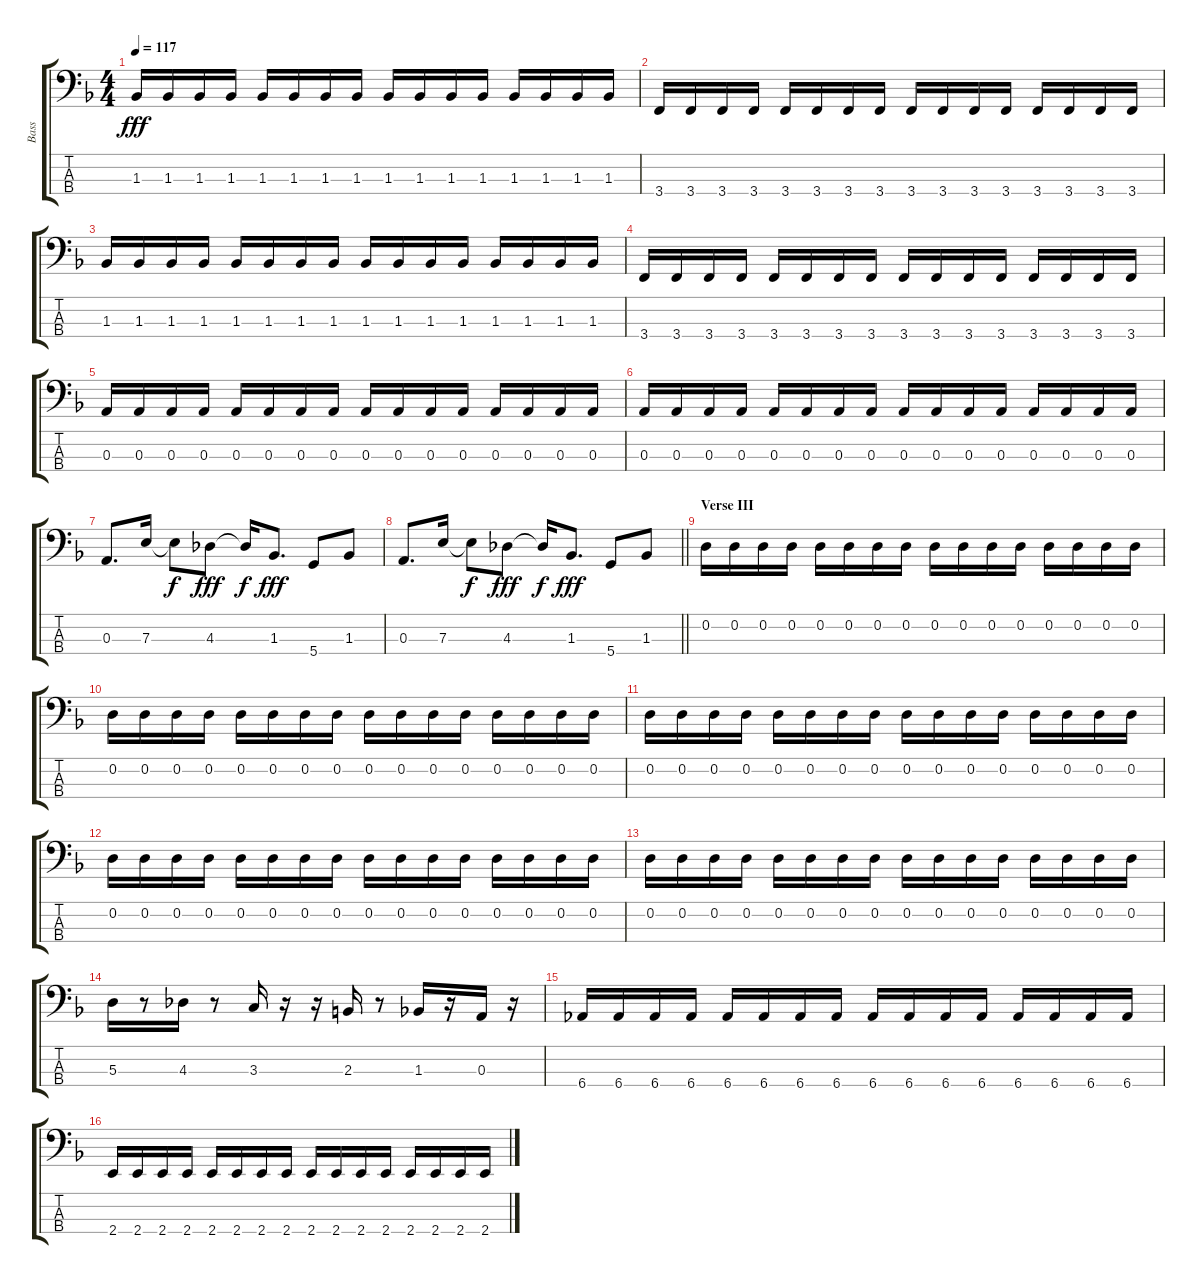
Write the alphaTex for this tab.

\track ("Bass" "Bass") {instrument electricbassfinger}
\staff {score tabs}
\tuning (G2 D2 A1 D1) {hide}
\ts (4 4)
\tempo 117
\clef f4
\ks f
1.3.16{dy fff} 1.3.16 1.3.16 1.3.16 1.3.16 1.3.16 1.3.16 1.3.16 1.3.16 1.3.16 1.3.16 1.3.16 1.3.16 1.3.16 1.3.16 1.3.16 |
3.4.16 3.4.16 3.4.16 3.4.16 3.4.16 3.4.16 3.4.16 3.4.16 3.4.16 3.4.16 3.4.16 3.4.16 3.4.16 3.4.16 3.4.16 3.4.16 |
1.3.16 1.3.16 1.3.16 1.3.16 1.3.16 1.3.16 1.3.16 1.3.16 1.3.16 1.3.16 1.3.16 1.3.16 1.3.16 1.3.16 1.3.16 1.3.16 |
3.4.16 3.4.16 3.4.16 3.4.16 3.4.16 3.4.16 3.4.16 3.4.16 3.4.16 3.4.16 3.4.16 3.4.16 3.4.16 3.4.16 3.4.16 3.4.16 |
0.3.16 0.3.16 0.3.16 0.3.16 0.3.16 0.3.16 0.3.16 0.3.16 0.3.16 0.3.16 0.3.16 0.3.16 0.3.16 0.3.16 0.3.16 0.3.16 |
0.3.16 0.3.16 0.3.16 0.3.16 0.3.16 0.3.16 0.3.16 0.3.16 0.3.16 0.3.16 0.3.16 0.3.16 0.3.16 0.3.16 0.3.16 0.3.16 |
0.3.8{d} 7.3.16 7.3{t}.8{dy f} 4.3.8{dy fff} 4.3{t}.16{dy f} 1.3.8{d dy fff} 5.4.8 1.3.8 |
\barLineRight lightlight
0.3.8{d} 7.3.16 7.3{t}.8{dy f} 4.3.8{dy fff} 4.3{t}.16{dy f} 1.3.8{d dy fff} 5.4.8 1.3.8 |
\section ("" "Verse III")
0.2.16 0.2.16 0.2.16 0.2.16 0.2.16 0.2.16 0.2.16 0.2.16 0.2.16 0.2.16 0.2.16 0.2.16 0.2.16 0.2.16 0.2.16 0.2.16 |
0.2.16 0.2.16 0.2.16 0.2.16 0.2.16 0.2.16 0.2.16 0.2.16 0.2.16 0.2.16 0.2.16 0.2.16 0.2.16 0.2.16 0.2.16 0.2.16 |
0.2.16 0.2.16 0.2.16 0.2.16 0.2.16 0.2.16 0.2.16 0.2.16 0.2.16 0.2.16 0.2.16 0.2.16 0.2.16 0.2.16 0.2.16 0.2.16 |
0.2.16 0.2.16 0.2.16 0.2.16 0.2.16 0.2.16 0.2.16 0.2.16 0.2.16 0.2.16 0.2.16 0.2.16 0.2.16 0.2.16 0.2.16 0.2.16 |
0.2.16 0.2.16 0.2.16 0.2.16 0.2.16 0.2.16 0.2.16 0.2.16 0.2.16 0.2.16 0.2.16 0.2.16 0.2.16 0.2.16 0.2.16 0.2.16 |
5.3.16 r.8 4.3.16 r.8 3.3.16 r.16 r.16 2.3.16 r.8 1.3.16 r.16 0.3.16 r.16 |
6.4.16 6.4.16 6.4.16 6.4.16 6.4.16 6.4.16 6.4.16 6.4.16 6.4.16 6.4.16 6.4.16 6.4.16 6.4.16 6.4.16 6.4.16 6.4.16 |
2.4.16 2.4.16 2.4.16 2.4.16 2.4.16 2.4.16 2.4.16 2.4.16 2.4.16 2.4.16 2.4.16 2.4.16 2.4.16 2.4.16 2.4.16 2.4.16
